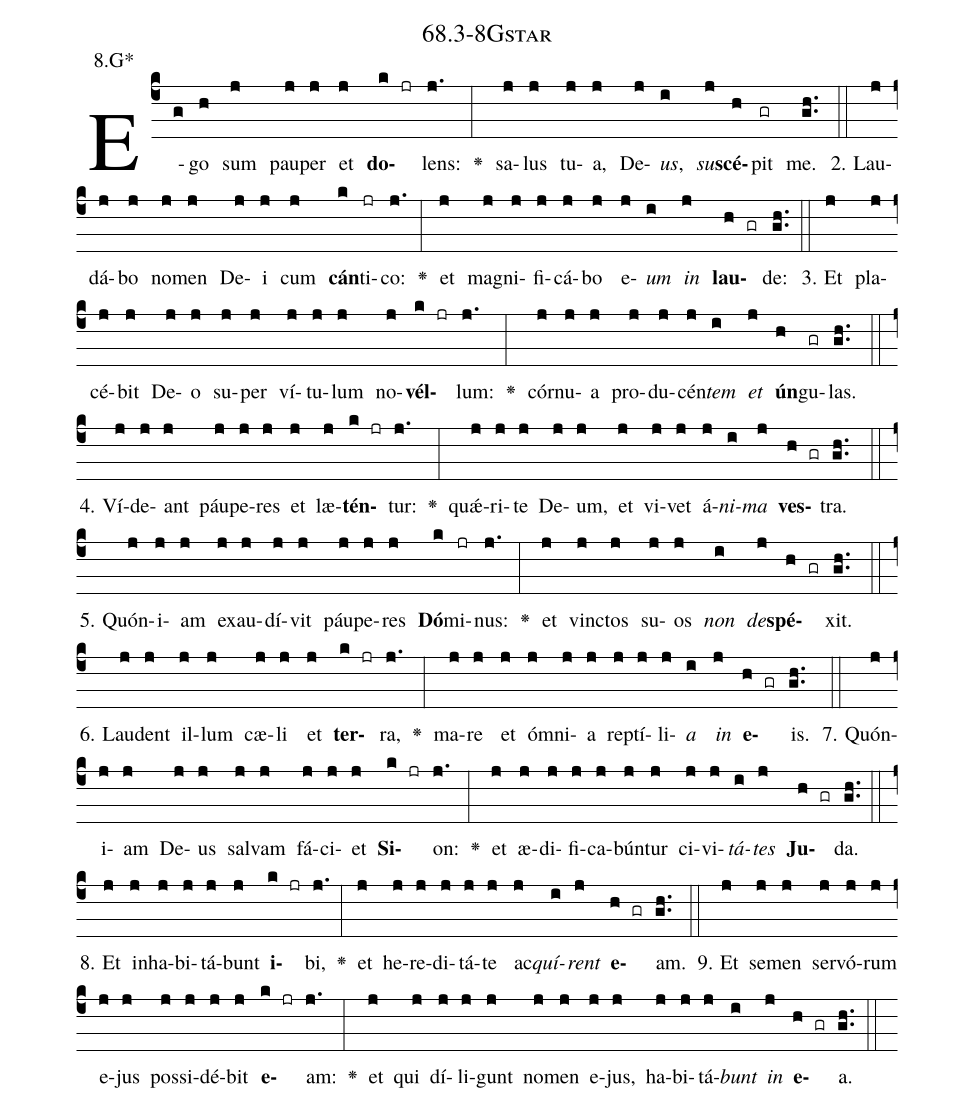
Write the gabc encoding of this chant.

name: 68.3-8Gstar;
annotation: 8.G*;
%%
(c4)E(g)go(h) sum(j) pau(j)per(j) et(j) <b>do</b>(k jr)lens:(j.) <v>\greheightstar</v>(:) sa(j)lus(j) tu(j)a,(j) De(j)<i>us</i>,(i) <i>su</i>(j)<b>scé</b>(h)pit(gr) me.(gh..) (::)
2. Lau(j)dá(j)bo(j) no(j)men(j) De(j)i(j) cum(j) <b>cán</b>(k)ti(jr)co:(j.) <v>\greheightstar</v>(:) et(j) ma(j)gni(j)fi(j)cá(j)bo(j) e(j)<i>um</i>(i) <i>in</i>(j) <b>lau</b>(h gr)de:(gh..) (::)
3. Et(j) pla(j)cé(j)bit(j) De(j)o(j) su(j)per(j) ví(j)tu(j)lum(j) no(j)<b>vél</b>(k jr)lum:(j.) <v>\greheightstar</v>(:) cór(j)nu(j)a(j) pro(j)du(j)cén(j)<i>tem</i>(i) <i>et</i>(j) <b>ún</b>(h)gu(gr)las.(gh..) (::)
4. Ví(j)de(j)ant(j) páu(j)pe(j)res(j) et(j) læ(j)<b>tén</b>(k jr)tur:(j.) <v>\greheightstar</v>(:) quǽ(j)ri(j)te(j) De(j)um,(j) et(j) vi(j)vet(j) á(j)<i>ni</i>(i)<i>ma</i>(j) <b>ves</b>(h gr)tra.(gh..) (::)
5. Quón(j)i(j)am(j) ex(j)au(j)dí(j)vit(j) páu(j)pe(j)res(j) <b>Dó</b>(k)mi(jr)nus:(j.) <v>\greheightstar</v>(:) et(j) vinc(j)tos(j) su(j)os(j) <i>non</i>(i) <i>de</i>(j)<b>spé</b>(h gr)xit.(gh..) (::)
6. Lau(j)dent(j) il(j)lum(j) cæ(j)li(j) et(j) <b>ter</b>(k jr)ra,(j.) <v>\greheightstar</v>(:) ma(j)re(j) et(j) óm(j)ni(j)a(j) rep(j)tí(j)li(j)<i>a</i>(i) <i>in</i>(j) <b>e</b>(h gr)is.(gh..) (::)
7. Quón(j)i(j)am(j) De(j)us(j) sal(j)vam(j) fá(j)ci(j)et(j) <b>Si</b>(k jr)on:(j.) <v>\greheightstar</v>(:) et(j) æ(j)di(j)fi(j)ca(j)bún(j)tur(j) ci(j)vi(j)<i>tá</i>(i)<i>tes</i>(j) <b>Ju</b>(h gr)da.(gh..) (::)
8. Et(j) in(j)ha(j)bi(j)tá(j)bunt(j) <b>i</b>(k jr)bi,(j.) <v>\greheightstar</v>(:) et(j) he(j)re(j)di(j)tá(j)te(j) ac(j)<i>quí</i>(i)<i>rent</i>(j) <b>e</b>(h gr)am.(gh..) (::)
9. Et(j) se(j)men(j) ser(j)vó(j)rum(j) e(j)jus(j) pos(j)si(j)dé(j)bit(j) <b>e</b>(k jr)am:(j.) <v>\greheightstar</v>(:) et(j) qui(j) dí(j)li(j)gunt(j) no(j)men(j) e(j)jus,(j) ha(j)bi(j)tá(j)<i>bunt</i>(i) <i>in</i>(j) <b>e</b>(h gr)a.(gh..) (::)
